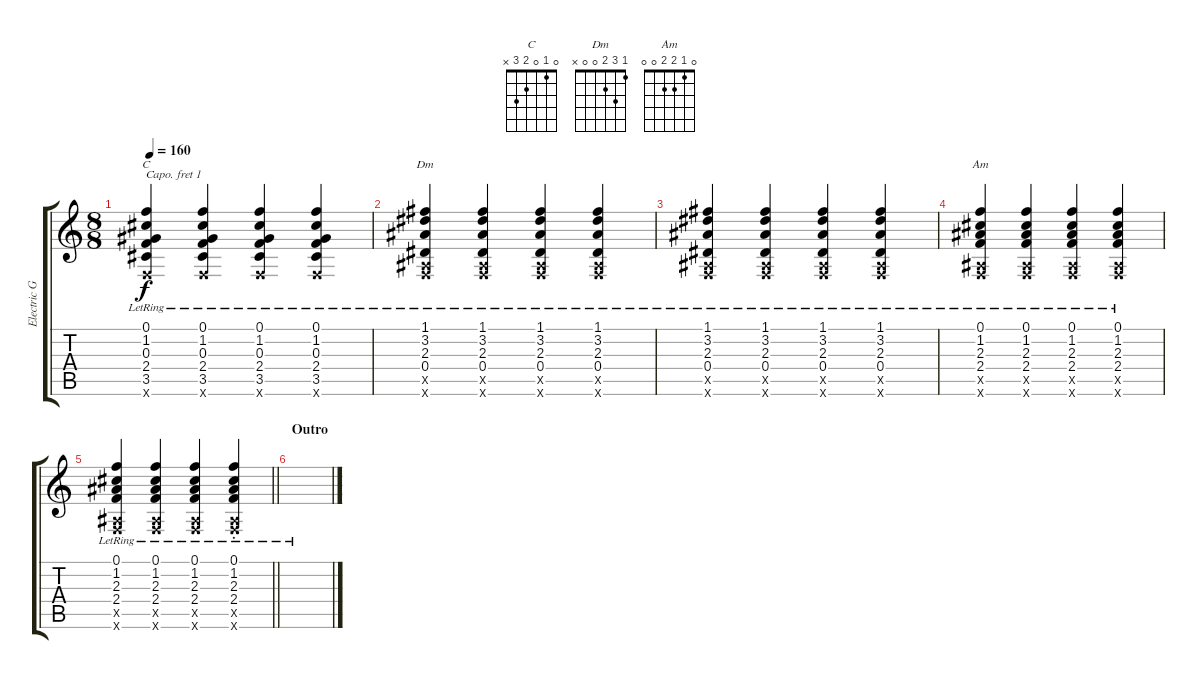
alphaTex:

\track ("Electric Guitar (Rhythm)" "Electric G") {instrument electricguitarclean}
\staff {score tabs}
\capo 1
\tuning (E4 B3 G3 D3 A2 E2) {hide}
\chord ("C" 0 1 0 2 3 x)
\chord ("Dm" 1 3 2 0 0 x)
\chord ("Am" 0 1 2 2 0 0)
\ts (8 8)
\tempo 160
\clef g2
\ks c
(0.1{lr} 1.2{lr} 0.3{lr} 2.4{lr} 3.5{lr} 0.6{x}).4{ch "C" dy f} (0.1{lr} 1.2{lr} 0.3{lr} 2.4{lr} 3.5{lr} 0.6{x}).4 (0.1{lr} 1.2{lr} 0.3{lr} 2.4{lr} 3.5{lr} 0.6{x}).4 (0.1{lr} 1.2{lr} 0.3{lr} 2.4{lr} 3.5{lr} 0.6{x}).4 |
(1.1{lr} 3.2{lr} 2.3{lr} 0.4{lr} 0.5{x} 0.6{x}).4{ch "Dm"} (1.1{lr} 3.2{lr} 2.3{lr} 0.4{lr} 0.5{x} 0.6{x}).4 (1.1{lr} 3.2{lr} 2.3{lr} 0.4{lr} 0.5{x} 0.6{x}).4 (1.1{lr} 3.2{lr} 2.3{lr} 0.4{lr} 0.5{x} 0.6{x}).4 |
(1.1{lr} 3.2{lr} 2.3{lr} 0.4{lr} 0.5{x} 0.6{x}).4 (1.1{lr} 3.2{lr} 2.3{lr} 0.4{lr} 0.5{x} 0.6{x}).4 (1.1{lr} 3.2{lr} 2.3{lr} 0.4{lr} 0.5{x} 0.6{x}).4 (1.1{lr} 3.2{lr} 2.3{lr} 0.4{lr} 0.5{x} 0.6{x}).4 |
(0.1{lr} 1.2{lr} 2.3{lr} 2.4{lr} 0.5{x} 0.6{x}).4{ch "Am"} (0.1{lr} 1.2{lr} 2.3{lr} 2.4{lr} 0.5{x} 0.6{x}).4 (0.1{lr} 1.2{lr} 2.3{lr} 2.4{lr} 0.5{x} 0.6{x}).4 (0.1{lr} 1.2{lr} 2.3{lr} 2.4{lr} 0.5{x} 0.6{x}).4 |
\barLineRight lightlight
(0.1{lr} 1.2{lr} 2.3{lr} 2.4{lr} 0.5{x} 0.6{x}).4 (0.1{lr} 1.2{lr} 2.3{lr} 2.4{lr} 0.5{x} 0.6{x}).4 (0.1{lr} 1.2{lr} 2.3{lr} 2.4{lr} 0.5{x} 0.6{x}).4 (0.1{st lr} 1.2{st lr} 2.3{st lr} 2.4{st lr} 0.5{x} 0.6{x}).4 |
\section ("" "Outro")
